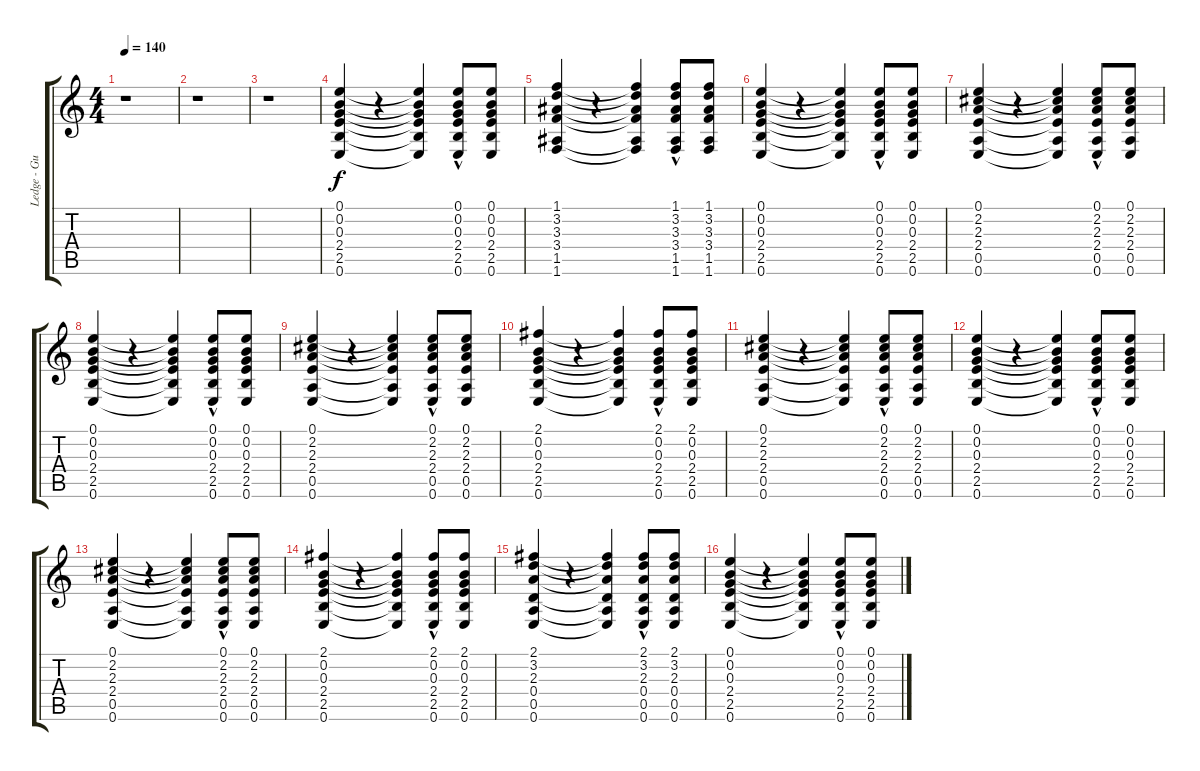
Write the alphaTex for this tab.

\track ("Ledge - Guitar 2" "Ledge - Gu") {instrument acousticguitarsteel}
\staff {score tabs}
\tuning (E4 B3 G3 D3 A2 E2) {hide}
\ts (4 4)
\tempo 140
\clef g2
\ks c
r.1{dy f} |
r.1 |
r.1 |
(0.1 0.2 0.3 2.4 2.5 0.6).4 r.4 (0.1{t} 0.2{t} 0.3{t} 2.4{t} 2.5{t} 0.6{t}).4 (0.1 0.2 0.3 2.4 2.5 0.6{hac}).8 (0.1 0.2 0.3 2.4 2.5 0.6).8 |
(1.1 3.2 3.3 3.4 1.5 1.6).4 r.4 (1.1{t} 3.2{t} 3.3{t} 3.4{t} 1.5{t} 1.6{t}).4 (1.1 3.2 3.3 3.4 1.5 1.6{hac}).8 (1.1 3.2 3.3 3.4 1.5 1.6).8 |
(0.1 0.2 0.3 2.4 2.5 0.6).4 r.4 (0.1{t} 0.2{t} 0.3{t} 2.4{t} 2.5{t} 0.6{t}).4 (0.1 0.2 0.3 2.4 2.5 0.6{hac}).8 (0.1 0.2 0.3 2.4 2.5 0.6).8 |
(0.1 2.2 2.3 2.4 0.5 0.6).4 r.4 (0.1{t} 2.2{t} 2.3{t} 2.4{t} 0.5{t} 0.6{t}).4 (0.1 2.2 2.3 2.4 0.5 0.6{hac}).8 (0.1 2.2 2.3 2.4 0.5 0.6).8 |
(0.1 0.2 0.3 2.4 2.5 0.6).4 r.4 (0.1{t} 0.2{t} 0.3{t} 2.4{t} 2.5{t} 0.6{t}).4 (0.1 0.2 0.3 2.4 2.5 0.6{hac}).8 (0.1 0.2 0.3 2.4 2.5 0.6).8 |
(0.1 2.2 2.3 2.4 0.5 0.6).4 r.4 (0.1{t} 2.2{t} 2.3{t} 2.4{t} 0.5{t} 0.6{t}).4 (0.1 2.2 2.3 2.4 0.5 0.6{hac}).8 (0.1 2.2 2.3 2.4 0.5 0.6).8 |
(2.1 0.2 0.3 2.4 2.5 0.6).4 r.4 (2.1{t} 0.2{t} 0.3{t} 2.4{t} 2.5{t} 0.6{t}).4 (2.1 0.2 0.3 2.4 2.5 0.6{hac}).8 (2.1 0.2 0.3 2.4 2.5 0.6).8 |
(0.1 2.2 2.3 2.4 0.5 0.6).4 r.4 (0.1{t} 2.2{t} 2.3{t} 2.4{t} 0.5{t} 0.6{t}).4 (0.1 2.2 2.3 2.4 0.5 0.6{hac}).8 (0.1 2.2 2.3 2.4 0.5 0.6).8 |
(0.1 0.2 0.3 2.4 2.5 0.6).4 r.4 (0.1{t} 0.2{t} 0.3{t} 2.4{t} 2.5{t} 0.6{t}).4 (0.1 0.2 0.3 2.4 2.5 0.6{hac}).8 (0.1 0.2 0.3 2.4 2.5 0.6).8 |
(0.1 2.2 2.3 2.4 0.5 0.6).4 r.4 (0.1{t} 2.2{t} 2.3{t} 2.4{t} 0.5{t} 0.6{t}).4 (0.1 2.2 2.3 2.4 0.5 0.6{hac}).8 (0.1 2.2 2.3 2.4 0.5 0.6).8 |
(2.1 0.2 0.3 2.4 2.5 0.6).4 r.4 (2.1{t} 0.2{t} 0.3{t} 2.4{t} 2.5{t} 0.6{t}).4 (2.1 0.2 0.3 2.4 2.5 0.6{hac}).8 (2.1 0.2 0.3 2.4 2.5 0.6).8 |
(2.1 3.2 2.3 0.4 0.5 0.6).4 r.4 (2.1{t} 3.2{t} 2.3{t} 0.4{t} 0.5{t} 0.6{t}).4 (2.1 3.2 2.3 0.4 0.5 0.6{hac}).8 (2.1 3.2 2.3 0.4 0.5 0.6).8 |
(0.1 0.2 0.3 2.4 2.5 0.6).4 r.4 (0.1{t} 0.2{t} 0.3{t} 2.4{t} 2.5{t} 0.6{t}).4 (0.1 0.2 0.3 2.4 2.5 0.6{hac}).8 (0.1 0.2 0.3 2.4 2.5 0.6).8
